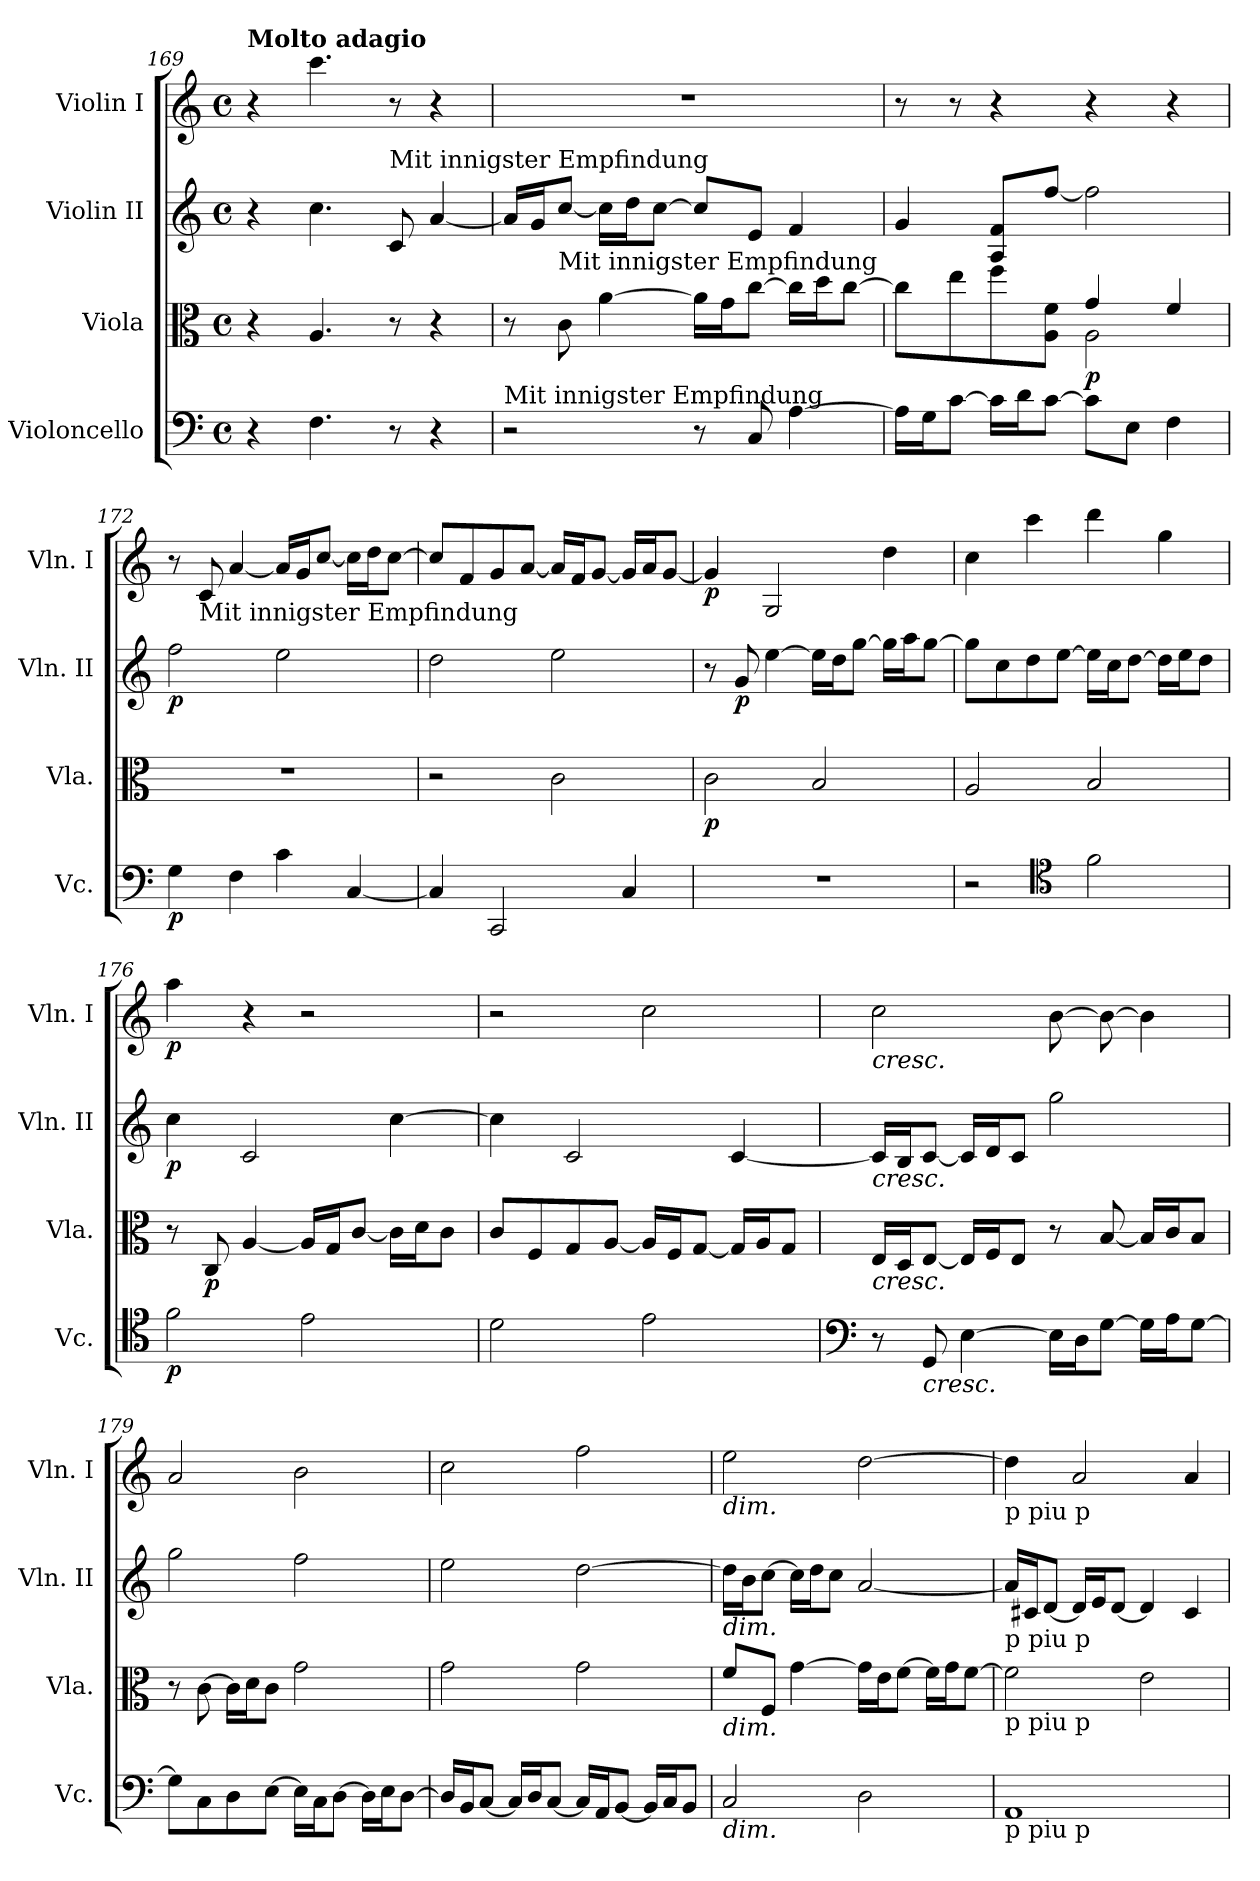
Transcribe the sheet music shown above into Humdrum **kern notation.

**kern	**dynam	**kern	**dynam	**kern	**dynam	**kern	**dynam
*part4	*part4	*part3	*part3	*part2	*part2	*part1	*part1
*staff4	*staff4	*staff3	*staff3	*staff2	*staff2	*staff1	*staff1
*I"Violoncello	*	*I"Viola	*	*I"Violin II	*	*I"Violin I	*
*I'Vc.	*	*I'Vla.	*	*I'Vln. II	*	*I'Vln. I	*
!!LO:LB:g=z
*clefF4	*	*clefC3	*	*clefG2	*	*clefG2	*
*k[]	*	*k[]	*	*k[]	*	*k[]	*
*M4/4	*	*M4/4	*	*M4/4	*	*M4/4	*
*met(c)	*	*met(c)	*	*met(c)	*	*met(c)	*
=169	=169	=169	=169	=169	=169	=169	=169
!	!	!	!	!	!	!LO:TX:a:B:t=Molto adagio	!
4r	.	4r	.	4r	.	4r	.
4.F\	.	4.A/	.	4.cc\	.	4.ccc\	.
!	!	!	!	!LO:TX:a:t=Mit innigster Empfindung	!	!	!
8r	.	8r	.	8c/	.	8r	.
4r	.	4r	.	[4a/	.	4r	.
=170	=170	=170	=170	=170	=170	=170	=170
!LO:TX:a:t=Mit innigster Empfindung	!	!	!	!	!	!	!
2r	.	8r	.	16a/LL]	.	1r	.
.	.	.	.	16g/J	.	.	.
!	!	!LO:TX:a:t=Mit innigster Empfindung	!	!	!	!	!
.	.	8c\	.	[8cc/J	.	.	.
.	.	[4a\	.	16cc\LL]	.	.	.
.	.	.	.	16dd\J	.	.	.
.	.	.	.	[8cc\J	.	.	.
8r	.	16a\LL]	.	8cc/L]	.	.	.
.	.	16g\J	.	.	.	.	.
8C/	.	[8cc\J	.	8e/J	.	.	.
[4A\	.	16cc\LL]	.	4f/	.	.	.
.	.	16dd\J	.	.	.	.	.
.	.	[8cc\J	.	.	.	.	.
=171	=171	=171	=171	=171	=171	=171	=171
*	*	*^	*	*	*	*	*
16A\LL]	.	8cc\L]	2ryy	.	4g/	.	8r	.
16G\J	.	.	.	.	.	.	.	.
[8c\J	.	8ee\	.	.	.	.	8r	.
16c\LL]	.	8ff\	.	.	8A/ 8f/L	.	4r	.
16d\J	.	.	.	.	.	.	.	.
[8c\J	.	8A\ 8f\J	.	.	[8ff/J	.	.	.
!	!	!	!	!LO:DY:b	!	!	!	!
8c\L]	.	4g/	2A\	p	2ff\]	.	4r	.
8E\J	.	.	.	.	.	.	.	.
4F\	.	4f/	.	.	.	.	4r	.
*	*	*v	*v	*	*	*	*	*
=172	=172	=172	=172	=172	=172	=172	=172
!	!LO:DY:b	!	!	!	!LO:DY:b	!	!
4G\	p	1r	.	2ff\	p	8r	.
!	!	!	!	!	!	!LO:TX:b:t=Mit innigster Empfindung	!
.	.	.	.	.	.	8c/	.
4F\	.	.	.	.	.	[4a/	.
4c\	.	.	.	2ee\	.	16a/LL]	.
.	.	.	.	.	.	16g/J	.
.	.	.	.	.	.	[8cc/J	.
[4C/	.	.	.	.	.	16cc\LL]	.
.	.	.	.	.	.	16dd\J	.
.	.	.	.	.	.	[8cc\J	.
!!LO:LB:g=z
=173	=173	=173	=173	=173	=173	=173	=173
4C/]	.	2r	.	2dd\	.	8cc/L]	.
.	.	.	.	.	.	8f/	.
2CC/	.	.	.	.	.	8g/	.
.	.	.	.	.	.	[8a/J	.
.	.	2c\	.	2ee\	.	16a/LL]	.
.	.	.	.	.	.	16f/J	.
.	.	.	.	.	.	[8g/J	.
4C/	.	.	.	.	.	16g/LL]	.
.	.	.	.	.	.	16a/J	.
.	.	.	.	.	.	[8g/J	.
=174	=174	=174	=174	=174	=174	=174	=174
!	!	!	!LO:DY:b	!	!	!	!LO:DY:b
1r	.	2c\	p	8r	.	4g/]	p
!	!	!	!	!	!LO:DY:b	!	!
.	.	.	.	8g/	p	.	.
.	.	.	.	[4ee\	.	2G/	.
.	.	2B/	.	16ee\LL]	.	.	.
.	.	.	.	16dd\J	.	.	.
.	.	.	.	[8gg\J	.	.	.
.	.	.	.	16gg\LL]	.	4dd\	.
.	.	.	.	16aa\J	.	.	.
.	.	.	.	[8gg\J	.	.	.
=175	=175	=175	=175	=175	=175	=175	=175
2r	.	2A/	.	8gg\L]	.	4cc\	.
.	.	.	.	8cc\	.	.	.
.	.	.	.	8dd\	.	4ccc\	.
*clefC4	*	*	*	*	*	*	*
.	.	.	.	[8ee\J	.	.	.
2f\	.	2B/	.	16ee\LL]	.	4ddd\	.
.	.	.	.	16cc\J	.	.	.
.	.	.	.	[8dd\J	.	.	.
.	.	.	.	16dd\LL]	.	4gg\	.
.	.	.	.	16ee\J	.	.	.
.	.	.	.	8dd\J	.	.	.
=176	=176	=176	=176	=176	=176	=176	=176
!	!LO:DY:b	!	!	!	!LO:DY:b	!	!LO:DY:b
2f\	p	8r	.	4cc\	p	4aa\	p
!	!	!	!LO:DY:b	!	!	!	!
.	.	8C/	p	.	.	.	.
.	.	[4A/	.	2c/	.	4r	.
2e\	.	16A/LL]	.	.	.	2r	.
.	.	16G/J	.	.	.	.	.
.	.	[8c/J	.	.	.	.	.
.	.	16c\LL]	.	[4cc\	.	.	.
.	.	16d\J	.	.	.	.	.
.	.	8c\J	.	.	.	.	.
!!LO:PB:g=z
=177	=177	=177	=177	=177	=177	=177	=177
2d\	.	8c/L	.	4cc\]	.	2r	.
.	.	8F/	.	.	.	.	.
.	.	8G/	.	2c/	.	.	.
.	.	[8A/J	.	.	.	.	.
2e\	.	16A/LL]	.	.	.	2cc\	.
.	.	16F/J	.	.	.	.	.
.	.	[8G/J	.	.	.	.	.
.	.	16G/LL]	.	[4c/	.	.	.
.	.	16A/J	.	.	.	.	.
.	.	8G/J	.	.	.	.	.
=178	=178	=178	=178	=178	=178	=178	=178
*clefF4	*	*	*	*	*	*	*
!	!	!	!	!	!	!LO:TX:b:i:t=cresc.	!
!	!	!	!	!LO:TX:b:i:t=cresc.	!	!	!
!	!	!LO:TX:b:i:t=cresc.	!	!	!	!	!
8r	.	16E/LL	.	16c/LL]	.	2cc\	.
.	.	16D/J	.	16B/J	.	.	.
!LO:TX:b:i:t=cresc.	!	!	!	!	!	!	!
8GG/	.	[8E/J	.	[8c/J	.	.	.
[4E\	.	16E/LL]	.	16c/LL]	.	.	.
.	.	16F/J	.	16d/J	.	.	.
.	.	8E/J	.	8c/J	.	.	.
16E\LL]	.	8r	.	2gg\	.	[8b\	.
16D\J	.	.	.	.	.	.	.
[8G\J	.	[8B/	.	.	.	8b\_	.
16G\LL]	.	16B/LL]	.	.	.	4b\]	.
16A\J	.	16c/J	.	.	.	.	.
[8G\J	.	8B/J	.	.	.	.	.
=179	=179	=179	=179	=179	=179	=179	=179
8G\L]	.	8r	.	2gg\	.	2a/	.
8C\	.	[8c\	.	.	.	.	.
8D\	.	16c\LL]	.	.	.	.	.
.	.	16d\J	.	.	.	.	.
[8E\J	.	8c\J	.	.	.	.	.
16E\LL]	.	2g\	.	2ff\	.	2b\	.
16C\J	.	.	.	.	.	.	.
[8D\J	.	.	.	.	.	.	.
16D\LL]	.	.	.	.	.	.	.
16E\J	.	.	.	.	.	.	.
[8D\J	.	.	.	.	.	.	.
!!LO:PB:g=z
=180	=180	=180	=180	=180	=180	=180	=180
16D/LL]	.	2g\	.	2ee\	.	2cc\	.
16BB/J	.	.	.	.	.	.	.
[8C/J	.	.	.	.	.	.	.
16C/LL]	.	.	.	.	.	.	.
16D/J	.	.	.	.	.	.	.
[8C/J	.	.	.	.	.	.	.
16C/LL]	.	2g\	.	[2dd\	.	2ff\	.
16AA/J	.	.	.	.	.	.	.
[8BB/J	.	.	.	.	.	.	.
16BB/LL]	.	.	.	.	.	.	.
16C/J	.	.	.	.	.	.	.
8BB/J	.	.	.	.	.	.	.
=181	=181	=181	=181	=181	=181	=181	=181
!	!	!	!	!	!	!LO:TX:b:i:t=dim.	!
!	!	!	!	!LO:TX:b:i:t=dim.	!	!	!
!	!	!LO:TX:b:i:t=dim.	!	!	!	!	!
!LO:TX:b:i:t=dim.	!	!	!	!	!	!	!
2C/	.	8f/L	.	16dd\LL]	.	2ee\	.
.	.	.	.	16b\J	.	.	.
.	.	8F/J	.	[8cc\J	.	.	.
.	.	[4g\	.	16cc\LL]	.	.	.
.	.	.	.	16dd\J	.	.	.
.	.	.	.	8cc\J	.	.	.
2D\	.	16g\LL]	.	[2a/	.	[2dd\	.
.	.	16e\J	.	.	.	.	.
.	.	[8f\J	.	.	.	.	.
.	.	16f\LL]	.	.	.	.	.
.	.	16g\J	.	.	.	.	.
.	.	[8f\J	.	.	.	.	.
=182	=182	=182	=182	=182	=182	=182	=182
!	!	!	!	!	!	!LO:TX:b:t=p piu p	!
!	!	!	!	!LO:TX:b:t=p piu p	!	!	!
!	!	!LO:TX:b:t=p piu p	!	!	!	!	!
!LO:TX:b:t=p piu p	!	!	!	!	!	!	!
1AA	.	2f\]	.	16a/LL]	.	4dd\]	.
.	.	.	.	16c#X/J	.	.	.
.	.	.	.	[8d/J	.	.	.
.	.	.	.	16d/LL]	.	2a/	.
.	.	.	.	16e/J	.	.	.
.	.	.	.	[8d/J	.	.	.
.	.	2e\	.	4d/]	.	.	.
.	.	.	.	4c#/	.	4a/	.
=	=	=	=	=	=	=	=
*-	*-	*-	*-	*-	*-	*-	*-
